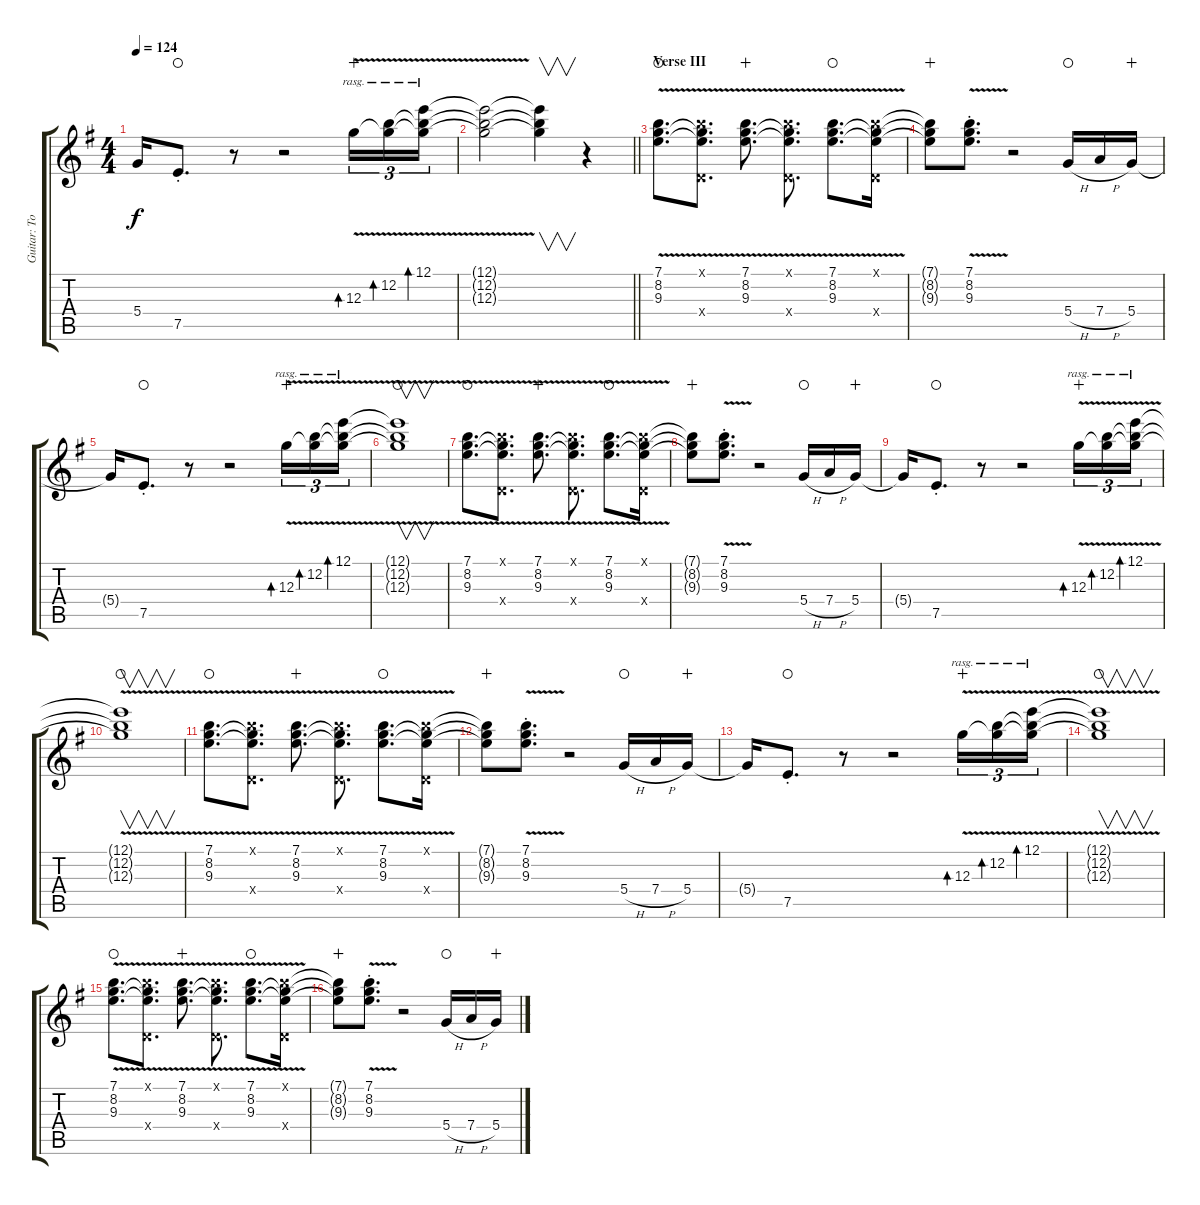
\track ("Guitar: Tony" "Guitar: To") {instrument distortionguitar}
\staff {score tabs}
\tuning (E4 B3 G3 D3 A2 E2) {hide}
\ts (4 4)
\tempo 124
\clef g2
\ks g
5.4{t}.16{dy f} 7.5{st}.8{d waho} r.8 r.2 12.3{v}.16{tu (3 2) bd 480 rasg ii wahc} (12.2{v} 12.3{t}).16{tu (3 2) bd 480 rasg ii} (12.1{v} 12.2{t} 12.3{t}).16{tu (3 2) bd 480 rasg ii} |
\barLineRight lightlight
(12.1{t} 12.2{t} 12.3{t}).2 (12.1{t} 12.2{t} 12.3{t}).4{v} r.4 |
\section ("" "Verse III")
(7.1 8.2 9.3{v}).8{d waho} (7.1{x} 8.2{t} 9.3{t} 0.4{x}).8{d} (7.1 8.2 9.3{v}).8{d wahc} (7.1{x} 8.2{t} 9.3{t} 0.4{x}).8{d} (7.1 8.2 9.3{v}).8{d waho} (7.1{x} 8.2{t} 9.3{t} 0.4{x}).16 |
(7.1{t} 8.2{t} 9.3{t}).8{wahc} (7.1{st} 8.2{st} 9.3{v st}).8{d} r.2 5.4{h}.16{waho} 7.4{h}.16 5.4.16{wahc} |
5.4{t}.16 7.5{st}.8{d waho} r.8 r.2 12.3{v}.16{tu (3 2) bd 480 rasg ii wahc} (12.2{v} 12.3{t}).16{tu (3 2) bd 480 rasg ii} (12.1{v} 12.2{t} 12.3{t}).16{tu (3 2) bd 480 rasg ii} |
(12.1{t} 12.2{t} 12.3{t}).1{v waho} |
(7.1 8.2 9.3{v}).8{d waho} (7.1{x} 8.2{t} 9.3{t} 0.4{x}).8{d} (7.1 8.2 9.3{v}).8{d wahc} (7.1{x} 8.2{t} 9.3{t} 0.4{x}).8{d} (7.1 8.2 9.3{v}).8{d waho} (7.1{x} 8.2{t} 9.3{t} 0.4{x}).16 |
(7.1{t} 8.2{t} 9.3{t}).8{wahc} (7.1{st} 8.2{st} 9.3{v st}).8{d} r.2 5.4{h}.16{waho} 7.4{h}.16 5.4.16{wahc} |
5.4{t}.16 7.5{st}.8{d waho} r.8 r.2 12.3{v}.16{tu (3 2) bd 480 rasg ii wahc} (12.2{v} 12.3{t}).16{tu (3 2) bd 480 rasg ii} (12.1{v} 12.2{t} 12.3{t}).16{tu (3 2) bd 480 rasg ii} |
(12.1{t} 12.2{t} 12.3{t}).1{v waho} |
(7.1 8.2 9.3{v}).8{d waho} (7.1{x} 8.2{t} 9.3{t} 0.4{x}).8{d} (7.1 8.2 9.3{v}).8{d wahc} (7.1{x} 8.2{t} 9.3{t} 0.4{x}).8{d} (7.1 8.2 9.3{v}).8{d waho} (7.1{x} 8.2{t} 9.3{t} 0.4{x}).16 |
(7.1{t} 8.2{t} 9.3{t}).8{wahc} (7.1{st} 8.2{st} 9.3{v st}).8{d} r.2 5.4{h}.16{waho} 7.4{h}.16 5.4.16{wahc} |
5.4{t}.16 7.5{st}.8{d waho} r.8 r.2 12.3{v}.16{tu (3 2) bd 480 rasg ii wahc} (12.2{v} 12.3{t}).16{tu (3 2) bd 480 rasg ii} (12.1{v} 12.2{t} 12.3{t}).16{tu (3 2) bd 480 rasg ii} |
(12.1{t} 12.2{t} 12.3{t}).1{v waho} |
(7.1 8.2 9.3{v}).8{d waho} (7.1{x} 8.2{t} 9.3{t} 0.4{x}).8{d} (7.1 8.2 9.3{v}).8{d wahc} (7.1{x} 8.2{t} 9.3{t} 0.4{x}).8{d} (7.1 8.2 9.3{v}).8{d waho} (7.1{x} 8.2{t} 9.3{t} 0.4{x}).16 |
(7.1{t} 8.2{t} 9.3{t}).8{wahc} (7.1{st} 8.2{st} 9.3{v st}).8{d} r.2 5.4{h}.16{waho} 7.4{h}.16 5.4.16{wahc}
